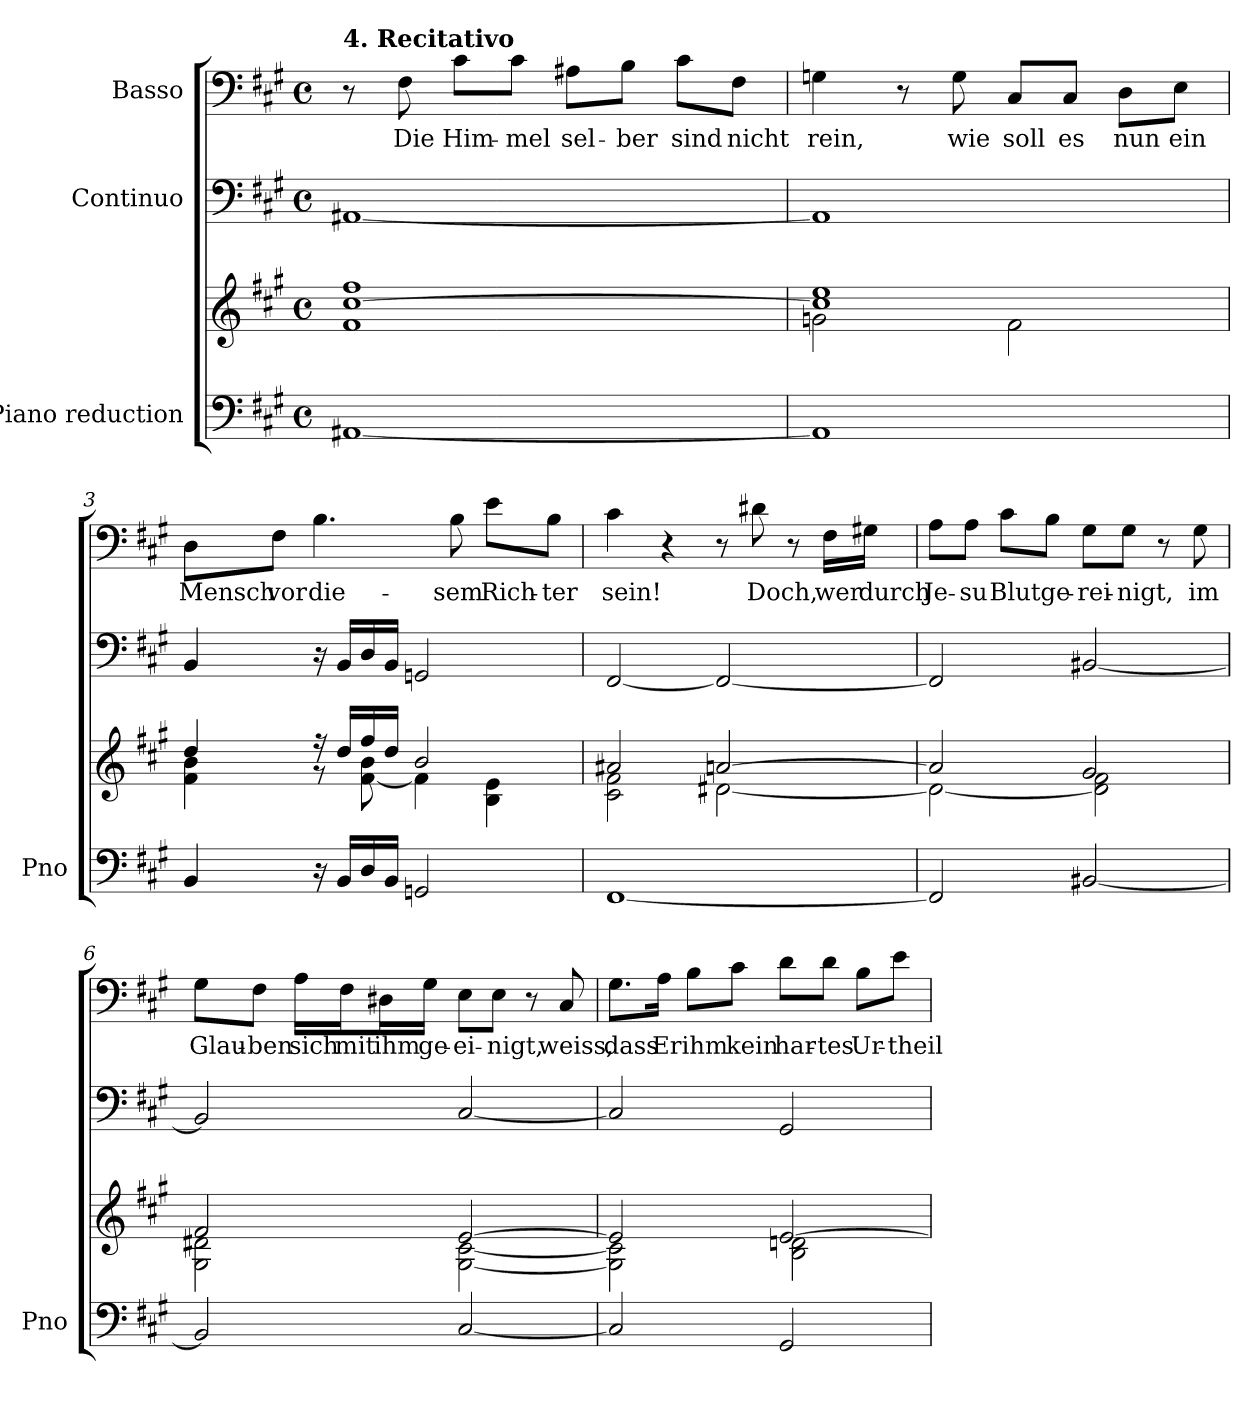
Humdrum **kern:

**kern	**kern	**kern	**kern	**text
*part3	*part3	*part2	*part1	*part1
*staff4	*staff3	*staff2	*staff1	*staff1
*I"Piano reduction	*	*I"Continuo	*I"Basso	*
*I'Pno	*	*	*	*
*clefF4	*clefG2	*clefF4	*clefF4	*
*k[f#c#g#]	*k[f#c#g#]	*k[f#c#g#]	*k[f#c#g#]	*
*M4/4	*M4/4	*M4/4	*M4/4	*
*met(c)	*met(c)	*met(c)	*met(c)	*
=1	=1	=1	=1	=1
*	*^	*	*	*
!	!	!	!	!LO:TX:a:B:t=4. Recitativo	!
[1AA#X	[1cc# 1ff#	1f#	[1AA#X	8r	.
!	!	!	!	!	!LO:LY:b
.	.	.	.	8F#\	Die
!	!	!	!	!	!LO:LY:b
.	.	.	.	8c#\L	Him-
!	!	!	!	!	!LO:LY:b
.	.	.	.	8c#\J	-mel
!	!	!	!	!	!LO:LY:b
.	.	.	.	8A#X\L	sel-
!	!	!	!	!	!LO:LY:b
.	.	.	.	8B\J	-ber
!	!	!	!	!	!LO:LY:b
.	.	.	.	8c#\L	sind
!	!	!	!	!	!LO:LY:b
.	.	.	.	8F#\J	nicht
=2	=2	=2	=2	=2	=2
!	!	!	!	!	!LO:LY:b
1AA#]	1cc#] 1ee	2gn\	1AA#]	4Gn\	rein,
.	.	.	.	8r	.
!	!	!	!	!	!LO:LY:b
.	.	.	.	8G\	wie
!	!	!	!	!	!LO:LY:b
.	.	2f#\	.	8C#/L	soll
!	!	!	!	!	!LO:LY:b
.	.	.	.	8C#/J	es
!	!	!	!	!	!LO:LY:b
.	.	.	.	8D\L	nun
!	!	!	!	!	!LO:LY:b
.	.	.	.	8E\J	ein
=3	=3	=3	=3	=3	=3
!	!	!	!	!	!LO:LY:b
4BB/	4dd/	4f#\ 4b\	4BB/	8D\L	Mensch
!	!	!	!	!	!LO:LY:b
.	.	.	.	8F#\J	vor
!	!	!	!	!	!LO:LY:b
16r	16r	8r	16r	4.B\	die-
16BB/LL	16dd/LL	.	16BB/LL	.	.
16D/	16ff#/	[8f#\ 8b\	16D/	.	.
16BB/JJ	16dd/JJ	.	16BB/JJ	.	.
2GGn/	2b/	4f#\]	2GGn/	.	.
!	!	!	!	!	!LO:LY:b
.	.	.	.	8B\	-sem
!	!	!	!	!	!LO:LY:b
.	.	4B\ 4e\	.	8e\L	Rich-
!	!	!	!	!	!LO:LY:b
.	.	.	.	8B\J	-ter
!!LO:LB:g=z
=4	=4	=4	=4	=4	=4
!	!	!	!	!	!LO:LY:b
[1FF#	2a#X/	2c#\ 2f#\	[2FF#/	4c#\	sein!
.	.	.	.	4r	.
.	[2an/	[2d#X\	2FF#/_	8r	.
!	!	!	!	!	!LO:LY:b
.	.	.	.	8d#X\	Doch,
.	.	.	.	8r	.
!	!	!	!	!	!LO:LY:b
.	.	.	.	16F#\LL	wer
!	!	!	!	!	!LO:LY:b
.	.	.	.	16G#X\JJ	durch
=5	=5	=5	=5	=5	=5
!	!	!	!	!	!LO:LY:b
2FF#/]	2a/]	2d#\_	2FF#/]	8A\L	Je-
!	!	!	!	!	!LO:LY:b
.	.	.	.	8A\J	-su
!	!	!	!	!	!LO:LY:b
.	.	.	.	8c#\L	Blut
!	!	!	!	!	!LO:LY:b
.	.	.	.	8B\J	ge-
!	!	!	!	!	!LO:LY:b
[2BB#X/	2g#/	2d#\] 2f#\	[2BB#X/	8G#\L	-rei-
!	!	!	!	!	!LO:LY:b
.	.	.	.	8G#\J	-nigt,
.	.	.	.	8r	.
!	!	!	!	!	!LO:LY:b
.	.	.	.	8G#\	im
=6	=6	=6	=6	=6	=6
!	!	!	!	!	!LO:LY:b
2BB#/]	2f#/	2G#\ 2d#X\	2BB#/]	8G#\L	Glau-
!	!	!	!	!	!LO:LY:b
.	.	.	.	8F#\J	-ben
!	!	!	!	!	!LO:LY:b
.	.	.	.	16A\LL	sich
!	!	!	!	!	!LO:LY:b
.	.	.	.	16F#\J	mit
!	!	!	!	!	!LO:LY:b
.	.	.	.	16D#X\L	ihm
!	!	!	!	!	!LO:LY:b
.	.	.	.	16G#\JJ	ge-
!	!	!	!	!	!LO:LY:b
[2C#/	[2e/	[2G#\ [2c#\	[2C#/	8E\L	-ei-
!	!	!	!	!	!LO:LY:b
.	.	.	.	8E\J	-nigt,
.	.	.	.	8r	.
!	!	!	!	!	!LO:LY:b
.	.	.	.	8C#/	weiss,
=7	=7	=7	=7	=7	=7
!	!	!	!	!	!LO:LY:b
2C#/]	2e/]	2G#\] 2c#\]	2C#/]	8.G#\L	dass
!	!	!	!	!	!LO:LY:b
.	.	.	.	16A\Jk	Er
!	!	!	!	!	!LO:LY:b
.	.	.	.	8B\L	ihm
!	!	!	!	!	!LO:LY:b
.	.	.	.	8c#\J	kein
!	!	!	!	!	!LO:LY:b
2GG#/	[2e/	2B\ 2dn\	2GG#/	8d\L	har-
!	!	!	!	!	!LO:LY:b
.	.	.	.	8d\J	-tes
!	!	!	!	!	!LO:LY:b
.	.	.	.	8B\L	Ur-
!	!	!	!	!	!LO:LY:b
.	.	.	.	8e\J	-theil
*	*v	*v	*	*	*
=	=	=	=	=
*-	*-	*-	*-	*-
